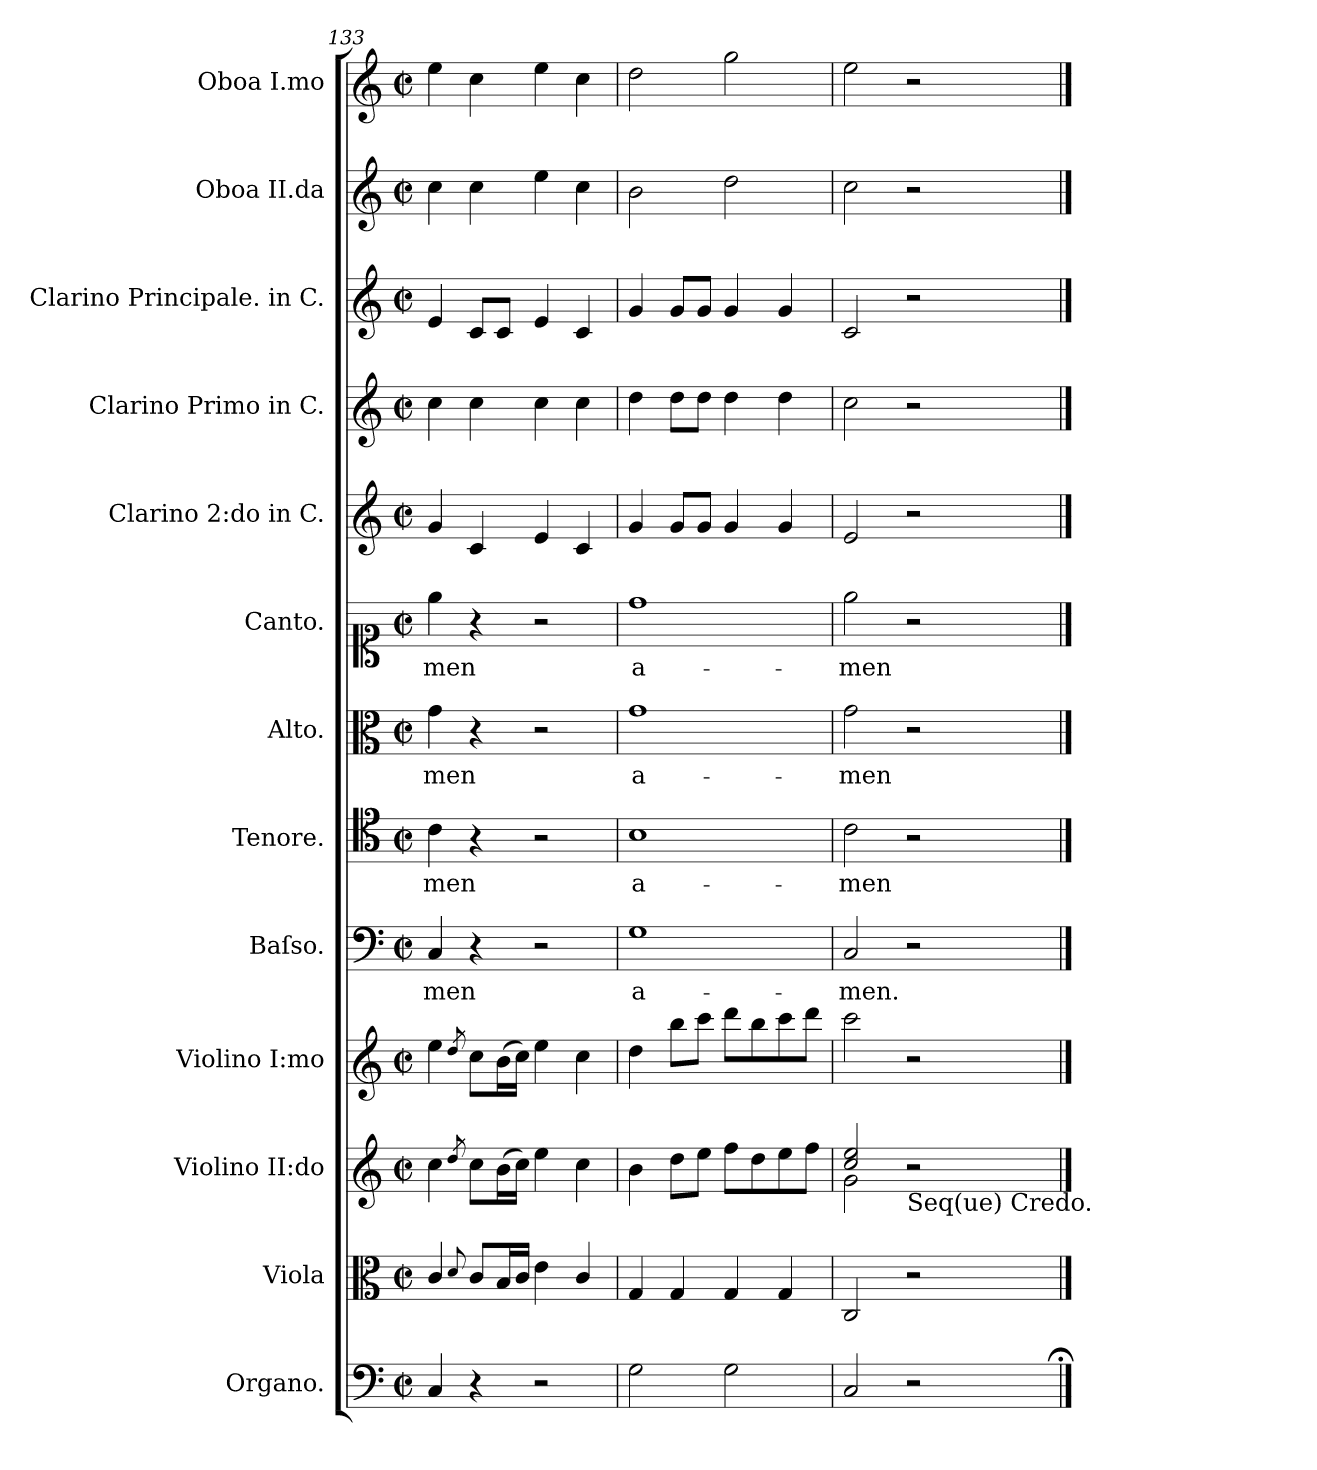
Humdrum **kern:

**kern	**kern	**kern	**kern	**kern	**text	**kern	**text	**kern	**text	**kern	**text	**kern	**kern	**kern	**kern	**kern
*part13	*part12	*part11	*part10	*part9	*part9	*part8	*part8	*part7	*part7	*part6	*part6	*part5	*part4	*part3	*part2	*part1
*staff13	*staff12	*staff11	*staff10	*staff9	*staff9	*staff8	*staff8	*staff7	*staff7	*staff6	*staff6	*staff5	*staff4	*staff3	*staff2	*staff1
*I"Organo.	*I"Viola	*I"Violino II:do	*I"Violino I:mo	*I"Baſso.	*	*I"Tenore.	*	*I"Alto.	*	*I"Canto.	*	*I"Clarino 2:do in C.	*I"Clarino Primo in C.	*I"Clarino Principale. in C.	*I"Oboa II.da	*I"Oboa I.mo
*I'org	*I'vla	*I'vl II	*I'vl I	*I'B	*	*I'T	*	*I'A	*	*I'C	*	*	*I'clno I	*I'clno principale	*I'ob II	*I'ob I
*clefF4	*clefC3	*clefG2	*clefG2	*clefF4	*	*clefC4	*	*clefC3	*	*clefC1	*	*clefG2	*clefG2	*clefG2	*clefG2	*clefG2
*k[]	*k[]	*k[]	*k[]	*k[]	*	*k[]	*	*k[]	*	*k[]	*	*k[]	*k[]	*k[]	*k[]	*k[]
*M2/2	*M2/2	*M2/2	*M2/2	*M2/2	*	*M2/2	*	*M2/2	*	*M2/2	*	*M2/2	*M2/2	*M2/2	*M2/2	*M2/2
*met(c|)	*met(c|)	*met(c|)	*met(c|)	*met(c|)	*	*met(c|)	*	*met(c|)	*	*met(c|)	*	*met(c|)	*met(c|)	*met(c|)	*met(c|)	*met(c|)
=133	=133	=133	=133	=133	=133	=133	=133	=133	=133	=133	=133	=133	=133	=133	=133	=133
!	!	!	!	!	!LO:LY:i	!	!	!	!LO:LY:i	!	!LO:LY:i	!	!	!	!	!
4C/	4c/	4cc\	4ee\	4C/	-men	4c\	-men	4g\	-men	4ee\	-men	4g/	4cc\	4e/	4cc\	4ee\
.	8qqd/	8qdd/	8qdd/	.	.	.	.	.	.	.	.	.	.	.	.	.
4r	8c/L	8cc\L	8cc\L	4r	.	4r	.	4r	.	4r	.	4c/	4cc\	8c/L	4cc\	4cc\
.	16B/L	(16b\L	(16b\L	.	.	.	.	.	.	.	.	.	.	8c/J	.	.
.	16c/JJ	16cc\JJ)	16cc\JJ)	.	.	.	.	.	.	.	.	.	.	.	.	.
2r	4e\	4ee\	4ee\	2r	.	2r	.	2r	.	2r	.	4e/	4cc\	4e/	4ee\	4ee\
.	4c/	4cc\	4cc\	.	.	.	.	.	.	.	.	4c/	4cc\	4c/	4cc\	4cc\
=134	=134	=134	=134	=134	=134	=134	=134	=134	=134	=134	=134	=134	=134	=134	=134	=134
!	!	!	!	!	!	!	!	!	!LO:LY:i	!	!	!	!	!	!	!
2G\	4G/	4b\	4dd\	1G	a-	1B	a-	1g	a-	1dd	a-	4g/	4dd\	4g/	2b\	2dd\
.	4G/	8dd\L	8bb\L	.	.	.	.	.	.	.	.	8g/L	8dd\L	8g/L	.	.
.	.	8ee\J	8ccc\J	.	.	.	.	.	.	.	.	8g/J	8dd\J	8g/J	.	.
2G\	4G/	8ff\L	8ddd\L	.	.	.	.	.	.	.	.	4g/	4dd\	4g/	2dd\	2gg\
.	.	8dd\	8bb\	.	.	.	.	.	.	.	.	.	.	.	.	.
.	4G/	8ee\	8ccc\	.	.	.	.	.	.	.	.	4g/	4dd\	4g/	.	.
.	.	8ff\J	8ddd\J	.	.	.	.	.	.	.	.	.	.	.	.	.
=135	=135	=135	=135	=135	=135	=135	=135	=135	=135	=135	=135	=135	=135	=135	=135	=135
*	*	*^	*	*	*	*	*	*	*	*	*	*	*	*	*	*
!	!	!	!	!	!	!	!	!	!	!LO:LY:i	!	!	!	!	!	!	!
2C/	2C/	2cc/ 2ee/	2g\	2ccc\	2C/	-men.	2c\	-men	2g\	-men	2ee\	-men	2e/	2cc\	2c/	2cc\	2ee\
!	!	!LO:TX:b:t=Seq(ue) Credo.	!	!	!	!	!	!	!	!	!	!	!	!	!	!	!
2r	2r	2r	2ryy	2r	2r	.	2r	.	2r	.	2r	.	2r	2r	2r	2r	2r
*	*	*v	*v	*	*	*	*	*	*	*	*	*	*	*	*	*	*
==;	==	==	==	==	==	==	==	==	==	==	==	==	==	==	==	==
*-	*-	*-	*-	*-	*-	*-	*-	*-	*-	*-	*-	*-	*-	*-	*-	*-
